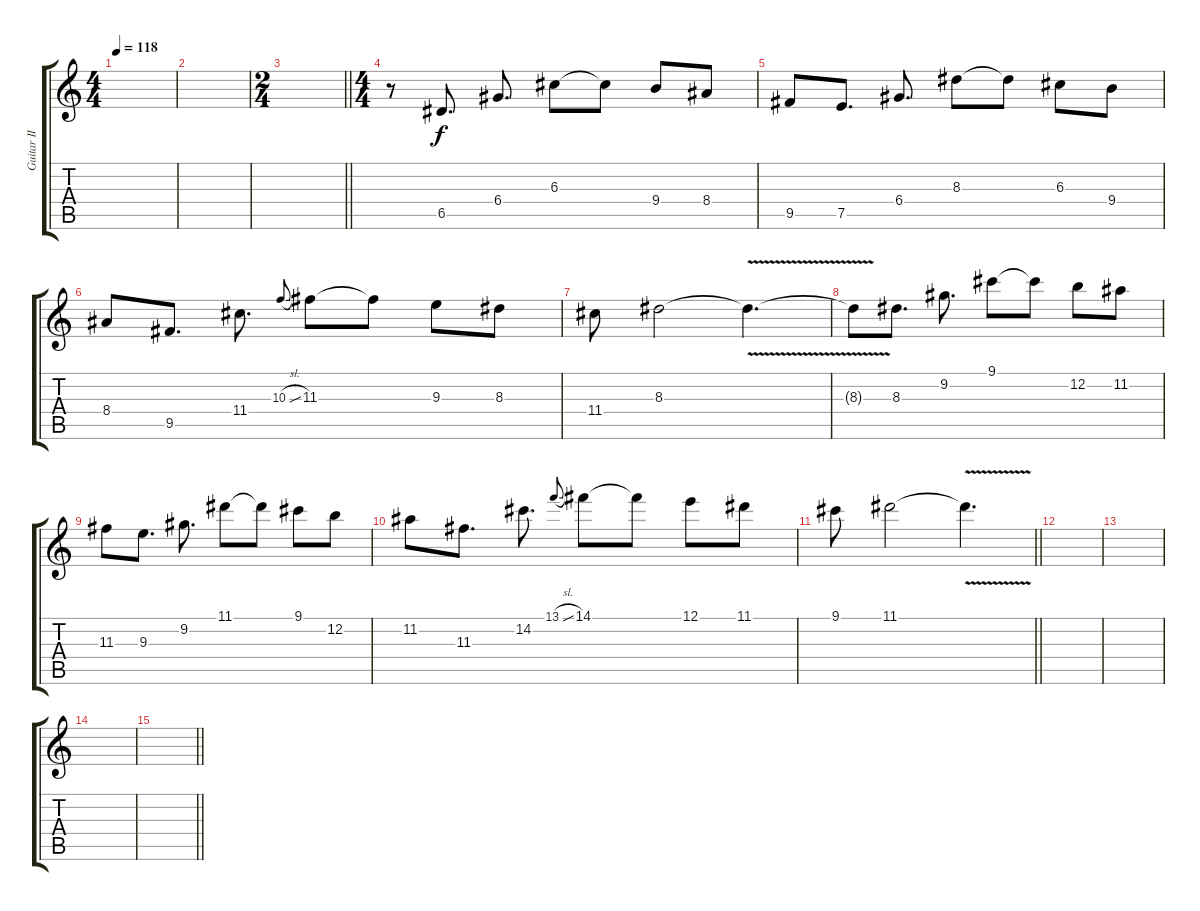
\track ("Guitar II (and I + delay)" "Guitar II ") {instrument overdrivenguitar}
\staff {score tabs}
\tuning (E4 B3 G3 D3 A2 E2) {hide}
\ts (4 4)
\tempo 118
\clef g2
\ks c
|
|
\ts (2 4)
\barLineRight lightlight
|
\ts (4 4)
r.8 6.5.8{d} 6.4.8{d} 6.3.8 6.3{t}.8 9.4.8 8.4.8 |
9.5.8 7.5.8{d} 6.4.8{d} 8.3.8 8.3{t}.8 6.3.8 9.4.8 |
8.4.8 9.5.8{d} 11.4.8{d} 10.3{sl}.8{gr onbeat} 11.3.8 11.3{t}.8 9.3.8 8.3.8 |
11.4.8 8.3.2 8.3{v t}.4{d} |
8.3{t}.8 8.3.8{d} 9.2.8{d} 9.1.8 9.1{t}.8 12.2.8 11.2.8 |
11.3.8 9.3.8{d} 9.2.8{d} 11.1.8 11.1{t}.8 9.1.8 12.2.8 |
11.2.8 11.3.8{d} 14.2.8{d} 13.1{sl}.8{gr onbeat} 14.1.8 14.1{t}.8 12.1.8 11.1.8 |
\barLineRight lightlight
9.1.8 11.1.2 11.1{v t}.4{d} |
|
|
|
\barLineRight lightlight
